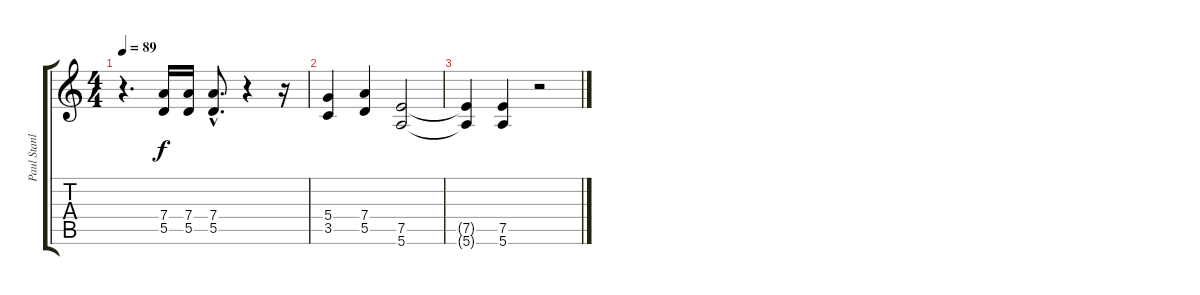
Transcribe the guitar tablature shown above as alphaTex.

\track ("Paul Stanley (The Starchild)" "Paul Stanl") {instrument distortionguitar}
\staff {score tabs}
\tuning (E4 B3 G3 D3 A2 E2) {hide}
\ts (4 4)
\tempo 89
\clef g2
\ks c
r.4{d dy f} (7.4 5.5).16 (7.4 5.5).16 (7.4{hac} 5.5{hac}).8{d} r.4 r.16 |
(5.4 3.5).4 (7.4 5.5).4 (7.5 5.6).2 |
(7.5{t} 5.6{t}).4 (7.5 5.6).4 r.2
